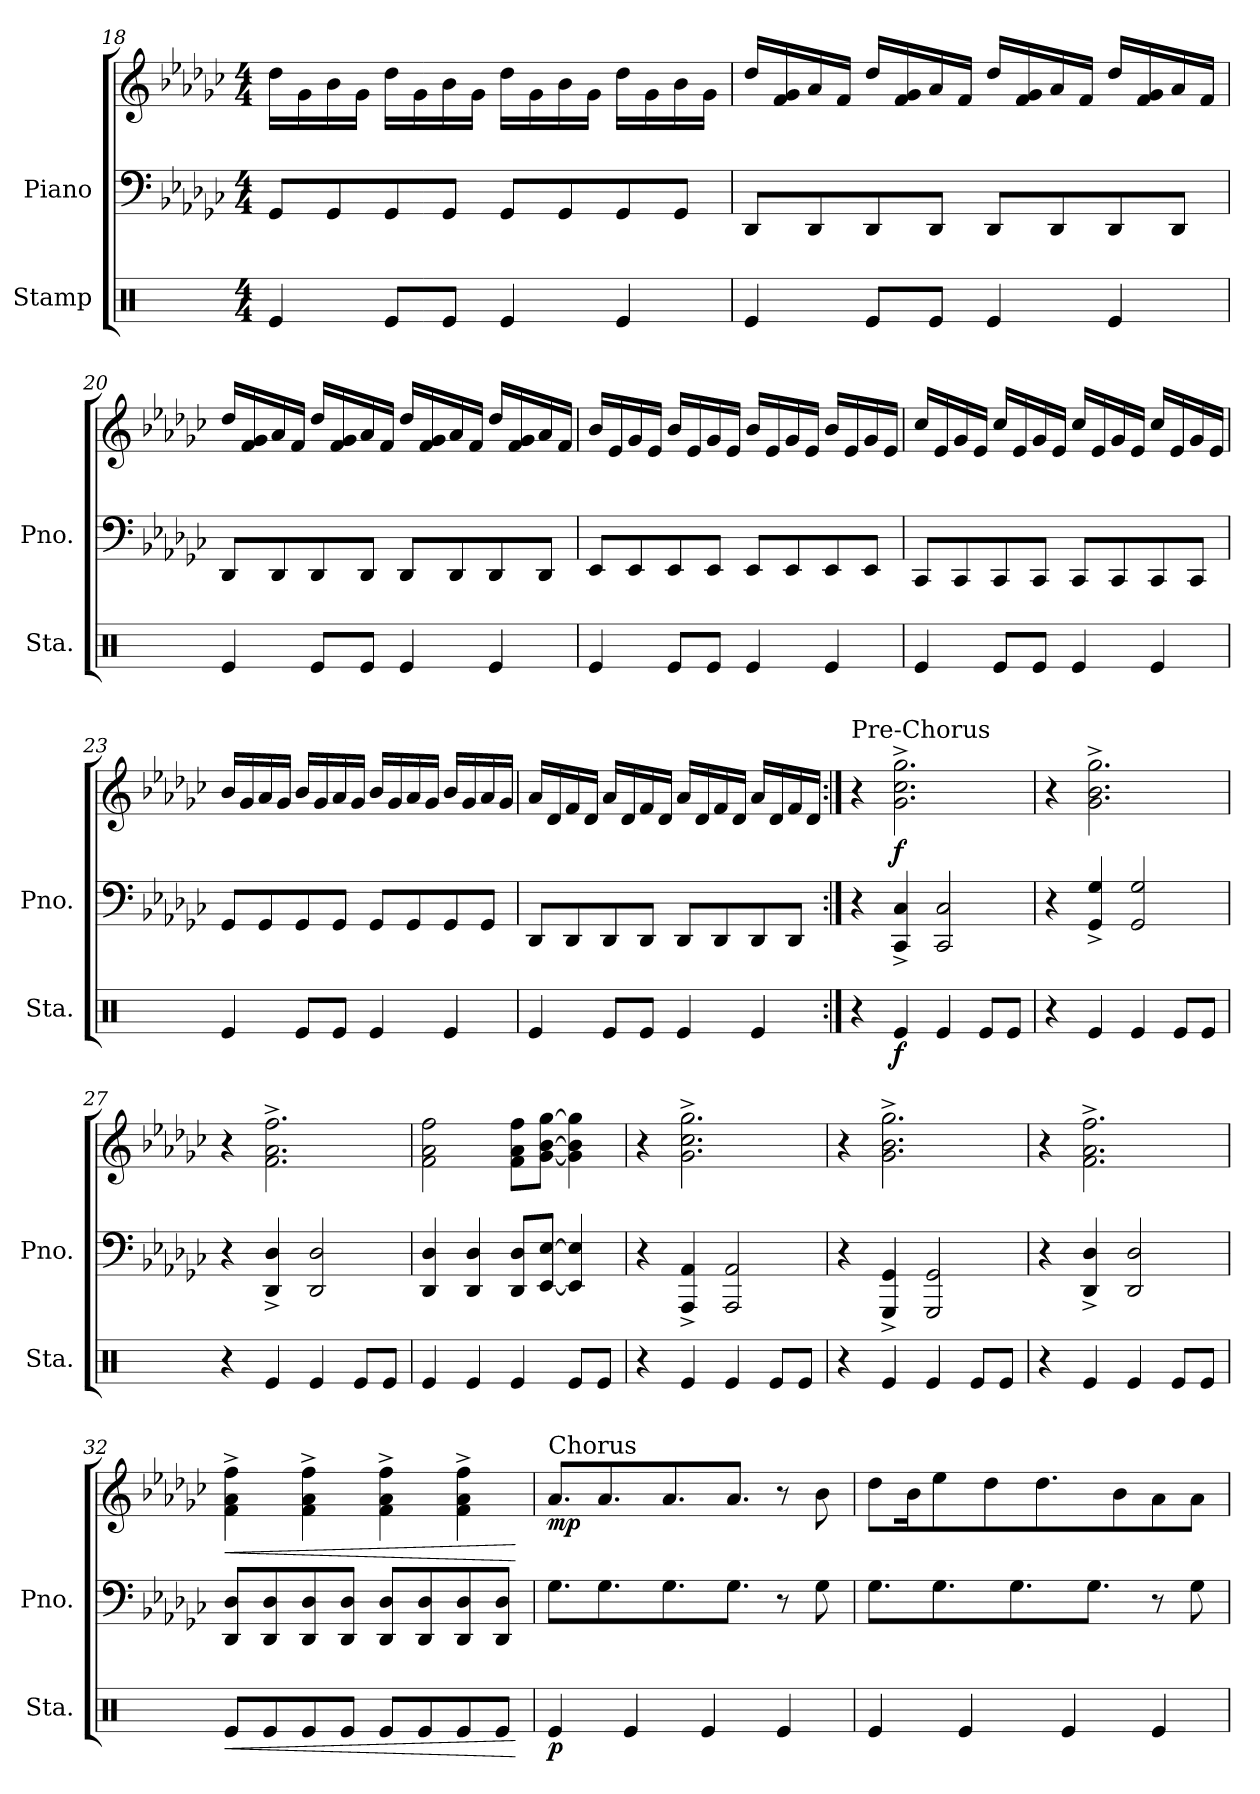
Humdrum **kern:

**kern	**dynam	**kern	**kern	**dynam
*part2	*part2	*part1	*part1	*part1
*staff3	*staff3	*staff2	*staff1	*staff1/2
*I"Stamp	*	*I"Piano	*	*
*I'Sta.	*	*I'Pno.	*	*
*clefX	*	*clefF4	*clefG2	*
*k[]	*	*k[b-e-a-d-g-c-]	*k[b-e-a-d-g-c-]	*
*M4/4	*	*M4/4	*M4/4	*
=18	=18	=18	=18	=18
4Re/	.	8GG-/L	16dd-\LL	.
.	.	.	16g-\	.
.	.	8GG-/	16b-\	.
.	.	.	16g-\JJ	.
8Re/L	.	8GG-/	16dd-\LL	.
.	.	.	16g-\	.
8Re/J	.	8GG-/J	16b-\	.
.	.	.	16g-\JJ	.
4Re/	.	8GG-/L	16dd-\LL	.
.	.	.	16g-\	.
.	.	8GG-/	16b-\	.
.	.	.	16g-\JJ	.
4Re/	.	8GG-/	16dd-\LL	.
.	.	.	16g-\	.
.	.	8GG-/J	16b-\	.
.	.	.	16g-\JJ	.
!!LO:LB:g=z
=19	=19	=19	=19	=19
4Re/	.	8DD-/L	16dd-/LL	.
.	.	.	16f/ 16g-/	.
.	.	8DD-/	16a-/	.
.	.	.	16f/JJ	.
8Re/L	.	8DD-/	16dd-/LL	.
.	.	.	16f/ 16g-/	.
8Re/J	.	8DD-/J	16a-/	.
.	.	.	16f/JJ	.
4Re/	.	8DD-/L	16dd-/LL	.
.	.	.	16f/ 16g-/	.
.	.	8DD-/	16a-/	.
.	.	.	16f/JJ	.
4Re/	.	8DD-/	16dd-/LL	.
.	.	.	16f/ 16g-/	.
.	.	8DD-/J	16a-/	.
.	.	.	16f/JJ	.
=20	=20	=20	=20	=20
4Re/	.	8DD-/L	16dd-/LL	.
.	.	.	16f/ 16g-/	.
.	.	8DD-/	16a-/	.
.	.	.	16f/JJ	.
8Re/L	.	8DD-/	16dd-/LL	.
.	.	.	16f/ 16g-/	.
8Re/J	.	8DD-/J	16a-/	.
.	.	.	16f/JJ	.
4Re/	.	8DD-/L	16dd-/LL	.
.	.	.	16f/ 16g-/	.
.	.	8DD-/	16a-/	.
.	.	.	16f/JJ	.
4Re/	.	8DD-/	16dd-/LL	.
.	.	.	16f/ 16g-/	.
.	.	8DD-/J	16a-/	.
.	.	.	16f/JJ	.
!!LO:LB:g=z
=21	=21	=21	=21	=21
4Re/	.	8EE-/L	16b-/LL	.
.	.	.	16e-/	.
.	.	8EE-/	16g-/	.
.	.	.	16e-/JJ	.
8Re/L	.	8EE-/	16b-/LL	.
.	.	.	16e-/	.
8Re/J	.	8EE-/J	16g-/	.
.	.	.	16e-/JJ	.
4Re/	.	8EE-/L	16b-/LL	.
.	.	.	16e-/	.
.	.	8EE-/	16g-/	.
.	.	.	16e-/JJ	.
4Re/	.	8EE-/	16b-/LL	.
.	.	.	16e-/	.
.	.	8EE-/J	16g-/	.
.	.	.	16e-/JJ	.
=22	=22	=22	=22	=22
4Re/	.	8CC-/L	16cc-/LL	.
.	.	.	16e-/	.
.	.	8CC-/	16g-/	.
.	.	.	16e-/JJ	.
8Re/L	.	8CC-/	16cc-/LL	.
.	.	.	16e-/	.
8Re/J	.	8CC-/J	16g-/	.
.	.	.	16e-/JJ	.
4Re/	.	8CC-/L	16cc-/LL	.
.	.	.	16e-/	.
.	.	8CC-/	16g-/	.
.	.	.	16e-/JJ	.
4Re/	.	8CC-/	16cc-/LL	.
.	.	.	16e-/	.
.	.	8CC-/J	16g-/	.
.	.	.	16e-/JJ	.
!!LO:PB:g=z
=23	=23	=23	=23	=23
4Re/	.	8GG-/L	16b-/LL	.
.	.	.	16g-/	.
.	.	8GG-/	16a-/	.
.	.	.	16g-/JJ	.
8Re/L	.	8GG-/	16b-/LL	.
.	.	.	16g-/	.
8Re/J	.	8GG-/J	16a-/	.
.	.	.	16g-/JJ	.
4Re/	.	8GG-/L	16b-/LL	.
.	.	.	16g-/	.
.	.	8GG-/	16a-/	.
.	.	.	16g-/JJ	.
4Re/	.	8GG-/	16b-/LL	.
.	.	.	16g-/	.
.	.	8GG-/J	16a-/	.
.	.	.	16g-/JJ	.
=24	=24	=24	=24	=24
4Re/	.	8DD-/L	16a-/LL	.
.	.	.	16d-/	.
.	.	8DD-/	16f/	.
.	.	.	16d-/JJ	.
8Re/L	.	8DD-/	16a-/LL	.
.	.	.	16d-/	.
8Re/J	.	8DD-/J	16f/	.
.	.	.	16d-/JJ	.
4Re/	.	8DD-/L	16a-/LL	.
.	.	.	16d-/	.
.	.	8DD-/	16f/	.
.	.	.	16d-/JJ	.
4Re/	.	8DD-/	16a-/LL	.
.	.	.	16d-/	.
.	.	8DD-/J	16f/	.
.	.	.	16d-/JJ	.
=25:|!	=25:|!	=25:|!	=25:|!	=25:|!
!	!	!	!LO:TX:a:t=Pre-Chorus	!
4r	.	4r	4r	.
!	!LO:DY:b	!	!	!LO:DY:b
4Re/	f	4CC-/^ 4C-/^	2.g-\^ 2.cc-\^ 2.gg-\^	f
4Re/	.	2CC-/ 2C-/	.	.
8Re/L	.	.	.	.
8Re/J	.	.	.	.
!!LO:LB:g=z
=26	=26	=26	=26	=26
4r	.	4r	4r	.
4Re/	.	4GG-/^ 4G-/^	2.g-\^ 2.b-\^ 2.gg-\^	.
4Re/	.	2GG-/ 2G-/	.	.
8Re/L	.	.	.	.
8Re/J	.	.	.	.
=27	=27	=27	=27	=27
4r	.	4r	4r	.
4Re/	.	4DD-/^ 4D-/^	2.f\^ 2.a-\^ 2.ff\^	.
4Re/	.	2DD-/ 2D-/	.	.
8Re/L	.	.	.	.
8Re/J	.	.	.	.
=28	=28	=28	=28	=28
4Re/	.	4DD-/ 4D-/	2f\ 2a-\ 2ff\	.
4Re/	.	4DD-/ 4D-/	.	.
4Re/	.	8DD-/ 8D-/L	8f\ 8a-\ 8ff\L	.
.	.	[8EE-/ [8E-/J	[8g-\ [8b-\ [8gg-\J	.
8Re/L	.	4EE-/] 4E-/]	4g-\] 4b-\] 4gg-\]	.
8Re/J	.	.	.	.
=29	=29	=29	=29	=29
4r	.	4r	4r	.
4Re/	.	4AAA-/^ 4AA-/^	2.g-\^ 2.cc-\^ 2.gg-\^	.
4Re/	.	2AAA-/ 2AA-/	.	.
8Re/L	.	.	.	.
8Re/J	.	.	.	.
=30	=30	=30	=30	=30
4r	.	4r	4r	.
4Re/	.	4GGG-/^ 4GG-/^	2.g-\^ 2.b-\^ 2.gg-\^	.
4Re/	.	2GGG-/ 2GG-/	.	.
8Re/L	.	.	.	.
8Re/J	.	.	.	.
=31	=31	=31	=31	=31
4r	.	4r	4r	.
4Re/	.	4DD-/^ 4D-/^	2.f\^ 2.a-\^ 2.ff\^	.
4Re/	.	2DD-/ 2D-/	.	.
8Re/L	.	.	.	.
8Re/J	.	.	.	.
!!LO:LB:g=z
=32	=32	=32	=32	=32
!	!LO:HP:b	!	!	!LO:HP:b
8Re/L	<	8DD-/ 8D-/L	4f\^ 4a-\^ 4ff\^	<
8Re/	.	8DD-/ 8D-/	.	.
8Re/	.	8DD-/ 8D-/	4f\^ 4a-\^ 4ff\^	.
8Re/J	.	8DD-/ 8D-/J	.	.
8Re/L	.	8DD-/ 8D-/L	4f\^ 4a-\^ 4ff\^	.
8Re/	.	8DD-/ 8D-/	.	.
8Re/	.	8DD-/ 8D-/	4f\^ 4a-\^ 4ff\^	.
8Re/J	.	8DD-/ 8D-/J	.	.
.	[	.	.	[
=33	=33	=33	=33	=33
!	!	!	!LO:TX:a:t=Chorus	!
!	!LO:DY:b	!	!	!LO:DY:b
4Re/	p	8.G-\L	8.a-/L	mp
.	.	8.G-\	8.a-/	.
4Re/	.	.	.	.
.	.	8.G-\	8.a-/	.
4Re/	.	.	.	.
.	.	8.G-\J	8.a-/J	.
4Re/	.	8r	8r	.
.	.	8G-\	8b-\	.
=34	=34	=34	=34	=34
4Re/	.	8.G-\L	8dd-\L	.
.	.	.	16b-\K	.
.	.	8.G-\	8ee-\	.
4Re/	.	.	.	.
.	.	.	8dd-\	.
.	.	8.G-\	.	.
.	.	.	8.dd-\	.
4Re/	.	.	.	.
.	.	8.G-\J	.	.
.	.	.	8b-\	.
4Re/	.	8r	8a-\	.
.	.	8G-\	8a-\J	.
=	=	=	=	=
*-	*-	*-	*-	*-
